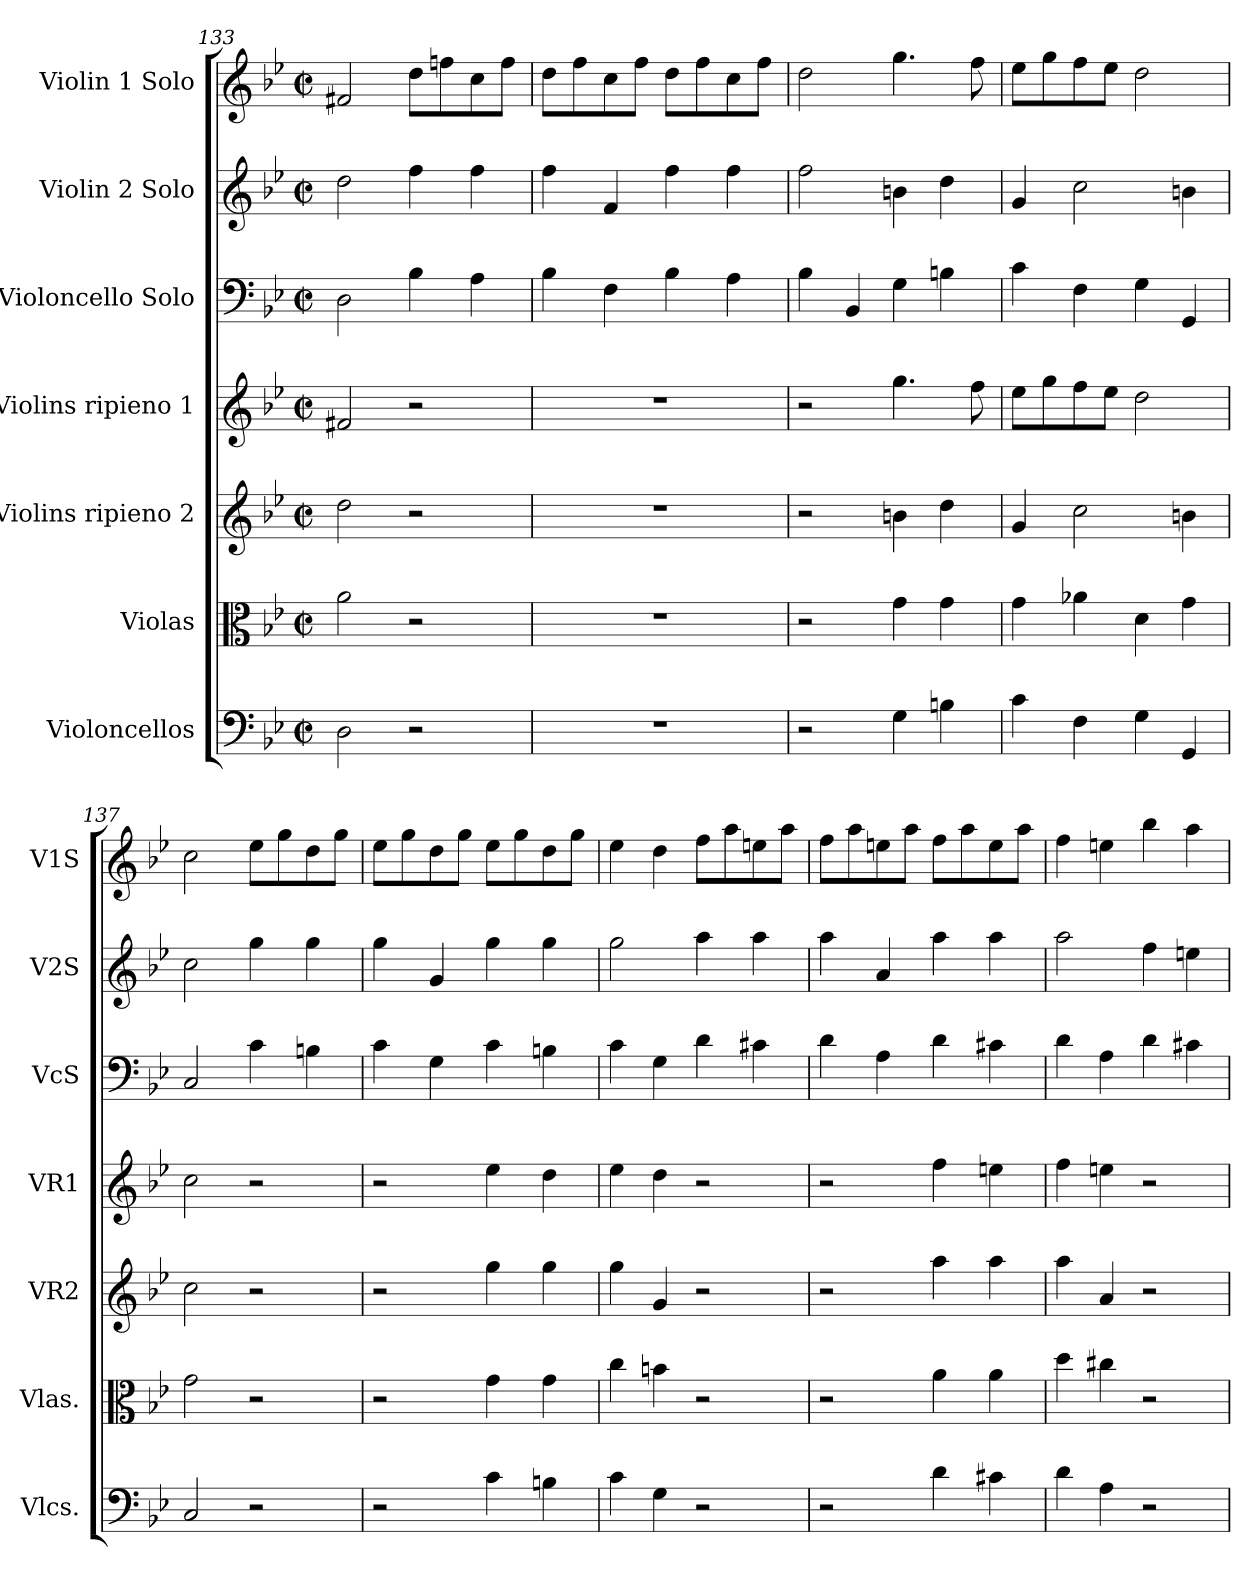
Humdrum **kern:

**kern	**kern	**kern	**kern	**kern	**kern	**kern
*part7	*part6	*part5	*part4	*part3	*part2	*part1
*staff7	*staff6	*staff5	*staff4	*staff3	*staff2	*staff1
*I"Violoncellos	*I"Violas	*I"Violins ripieno 2	*I"Violins ripieno 1	*I"Violoncello Solo	*I"Violin 2 Solo	*I"Violin 1 Solo
*I'Vlcs.	*I'Vlas.	*I'VR2	*I'VR1	*I'VcS	*I'V2S	*I'V1S
!!LO:PB:g=z
*clefF4	*clefC3	*clefG2	*clefG2	*clefF4	*clefG2	*clefG2
*k[b-e-]	*k[b-e-]	*k[b-e-]	*k[b-e-]	*k[b-e-]	*k[b-e-]	*k[b-e-]
*M2/2	*M2/2	*M2/2	*M2/2	*M2/2	*M2/2	*M2/2
*met(c|)	*met(c|)	*met(c|)	*met(c|)	*met(c|)	*met(c|)	*met(c|)
=133	=133	=133	=133	=133	=133	=133
2D\	2a\	2dd\	2f#X/	2D\	2dd\	2f#X/
2r	2r	2r	2r	4B-\	4ff\	8dd\L
.	.	.	.	.	.	8ffn\
.	.	.	.	4A\	4ff\	8cc\
.	.	.	.	.	.	8ff\J
=134	=134	=134	=134	=134	=134	=134
1r	1r	1r	1r	4B-\	4ff\	8dd\L
.	.	.	.	.	.	8ff\
.	.	.	.	4F\	4f/	8cc\
.	.	.	.	.	.	8ff\J
.	.	.	.	4B-\	4ff\	8dd\L
.	.	.	.	.	.	8ff\
.	.	.	.	4A\	4ff\	8cc\
.	.	.	.	.	.	8ff\J
=135	=135	=135	=135	=135	=135	=135
2r	2r	2r	2r	4B-\	2ff\	2dd\
.	.	.	.	4BB-/	.	.
4G\	4g\	4bn\	4.gg\	4G\	4bn\	4.gg\
4Bn\	4g\	4dd\	.	4Bn\	4dd\	.
.	.	.	8ff\	.	.	8ff\
=136	=136	=136	=136	=136	=136	=136
4c\	4g\	4g/	8ee-\L	4c\	4g/	8ee-\L
.	.	.	8gg\	.	.	8gg\
4F\	4a-X\	2cc\	8ff\	4F\	2cc\	8ff\
.	.	.	8ee-\J	.	.	8ee-\J
4G\	4d\	.	2dd\	4G\	.	2dd\
4GG/	4g\	4bn\	.	4GG/	4bn\	.
=137	=137	=137	=137	=137	=137	=137
2C/	2g\	2cc\	2cc\	2C/	2cc\	2cc\
2r	2r	2r	2r	4c\	4gg\	8ee-\L
.	.	.	.	.	.	8gg\
.	.	.	.	4Bn\	4gg\	8dd\
.	.	.	.	.	.	8gg\J
=138	=138	=138	=138	=138	=138	=138
2r	2r	2r	2r	4c\	4gg\	8ee-\L
.	.	.	.	.	.	8gg\
.	.	.	.	4G\	4g/	8dd\
.	.	.	.	.	.	8gg\J
4c\	4g\	4gg\	4ee-\	4c\	4gg\	8ee-\L
.	.	.	.	.	.	8gg\
4Bn\	4g\	4gg\	4dd\	4Bn\	4gg\	8dd\
.	.	.	.	.	.	8gg\J
!!LO:LB:g=z
=139	=139	=139	=139	=139	=139	=139
4c\	4cc\	4gg\	4ee-\	4c\	2gg\	4ee-\
4G\	4bn\	4g/	4dd\	4G\	.	4dd\
2r	2r	2r	2r	4d\	4aa\	8ff\L
.	.	.	.	.	.	8aa\
.	.	.	.	4c#X\	4aa\	8een\
.	.	.	.	.	.	8aa\J
=140	=140	=140	=140	=140	=140	=140
2r	2r	2r	2r	4d\	4aa\	8ff\L
.	.	.	.	.	.	8aa\
.	.	.	.	4A\	4a/	8een\
.	.	.	.	.	.	8aa\J
4d\	4a\	4aa\	4ff\	4d\	4aa\	8ff\L
.	.	.	.	.	.	8aa\
4c#X\	4a\	4aa\	4een\	4c#X\	4aa\	8ee\
.	.	.	.	.	.	8aa\J
=141	=141	=141	=141	=141	=141	=141
4d\	4dd\	4aa\	4ff\	4d\	2aa\	4ff\
4A\	4cc#X\	4a/	4een\	4A\	.	4een\
2r	2r	2r	2r	4d\	4ff\	4bb-\
.	.	.	.	4c#X\	4een\	4aa\
=	=	=	=	=	=	=
*-	*-	*-	*-	*-	*-	*-
